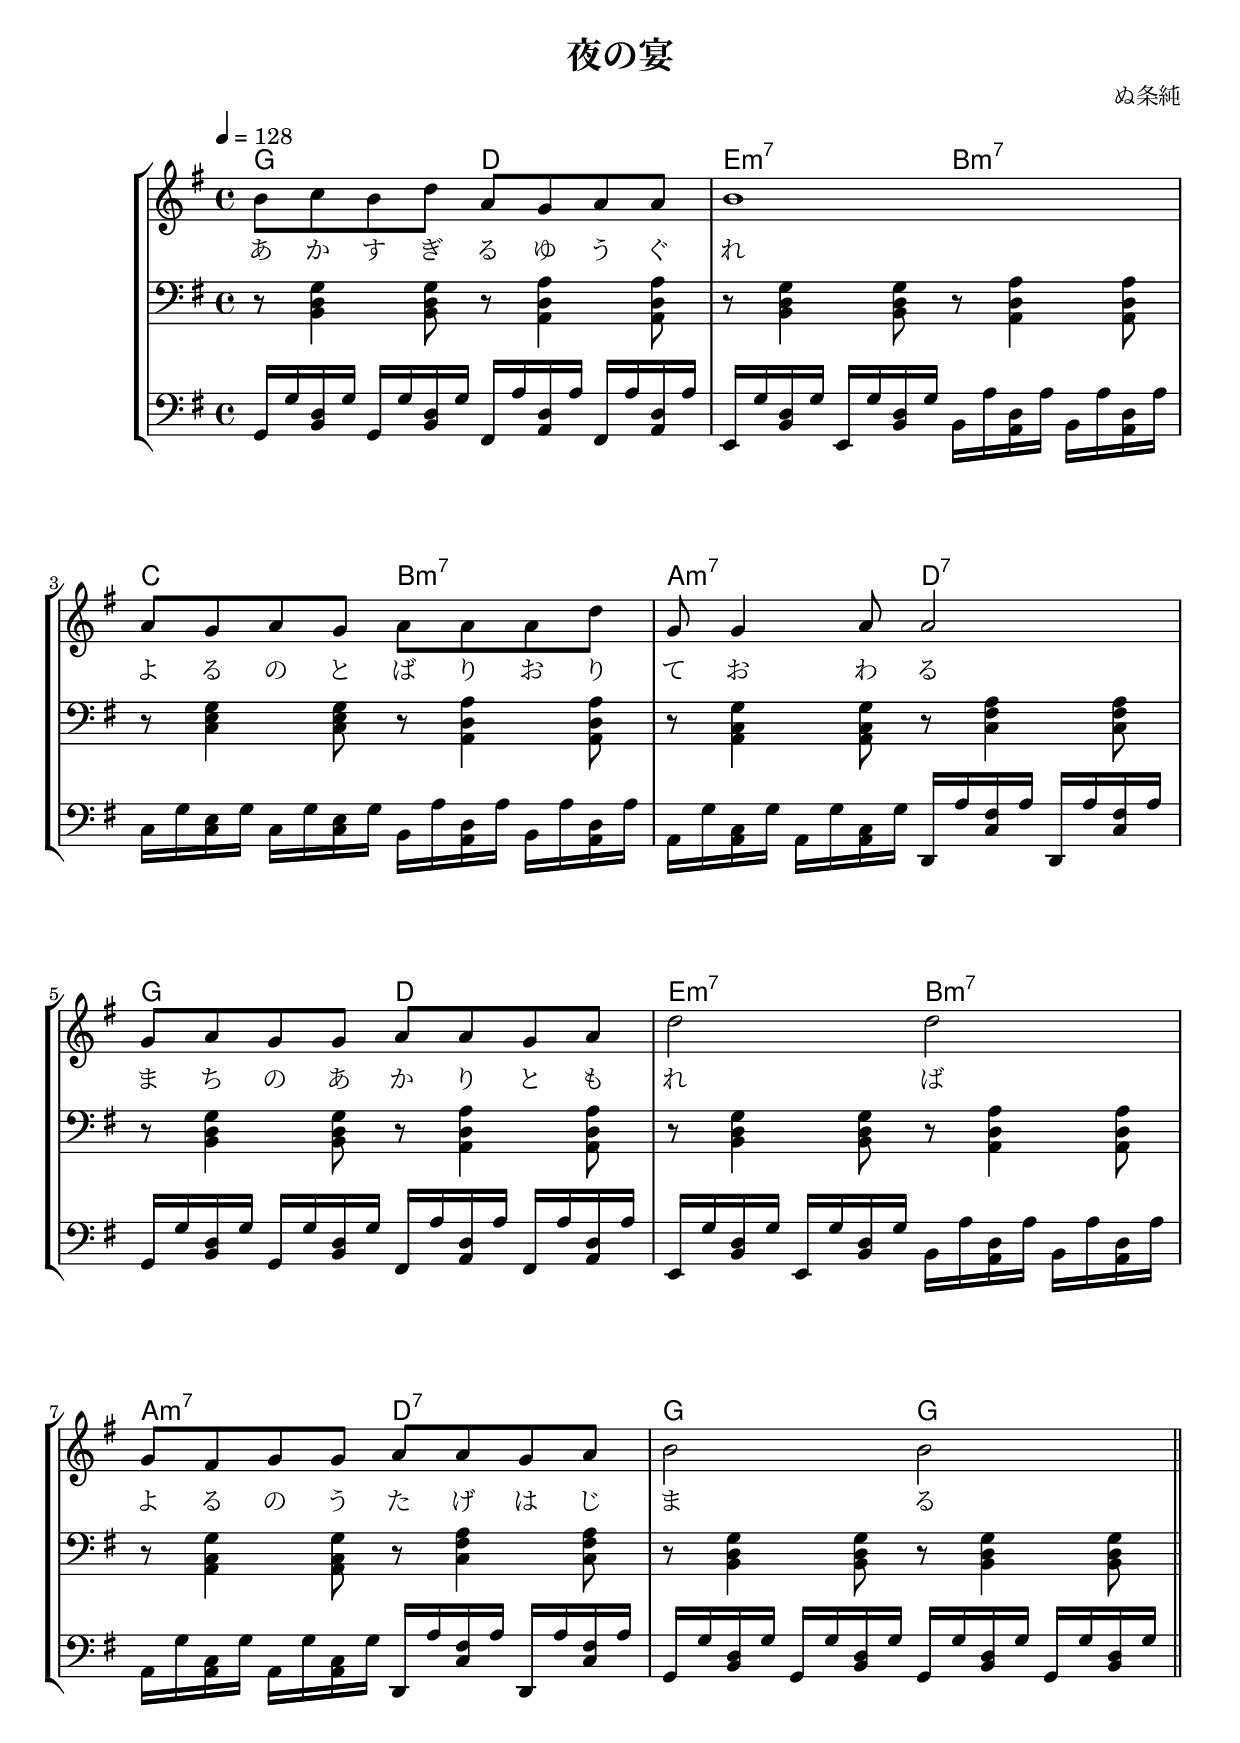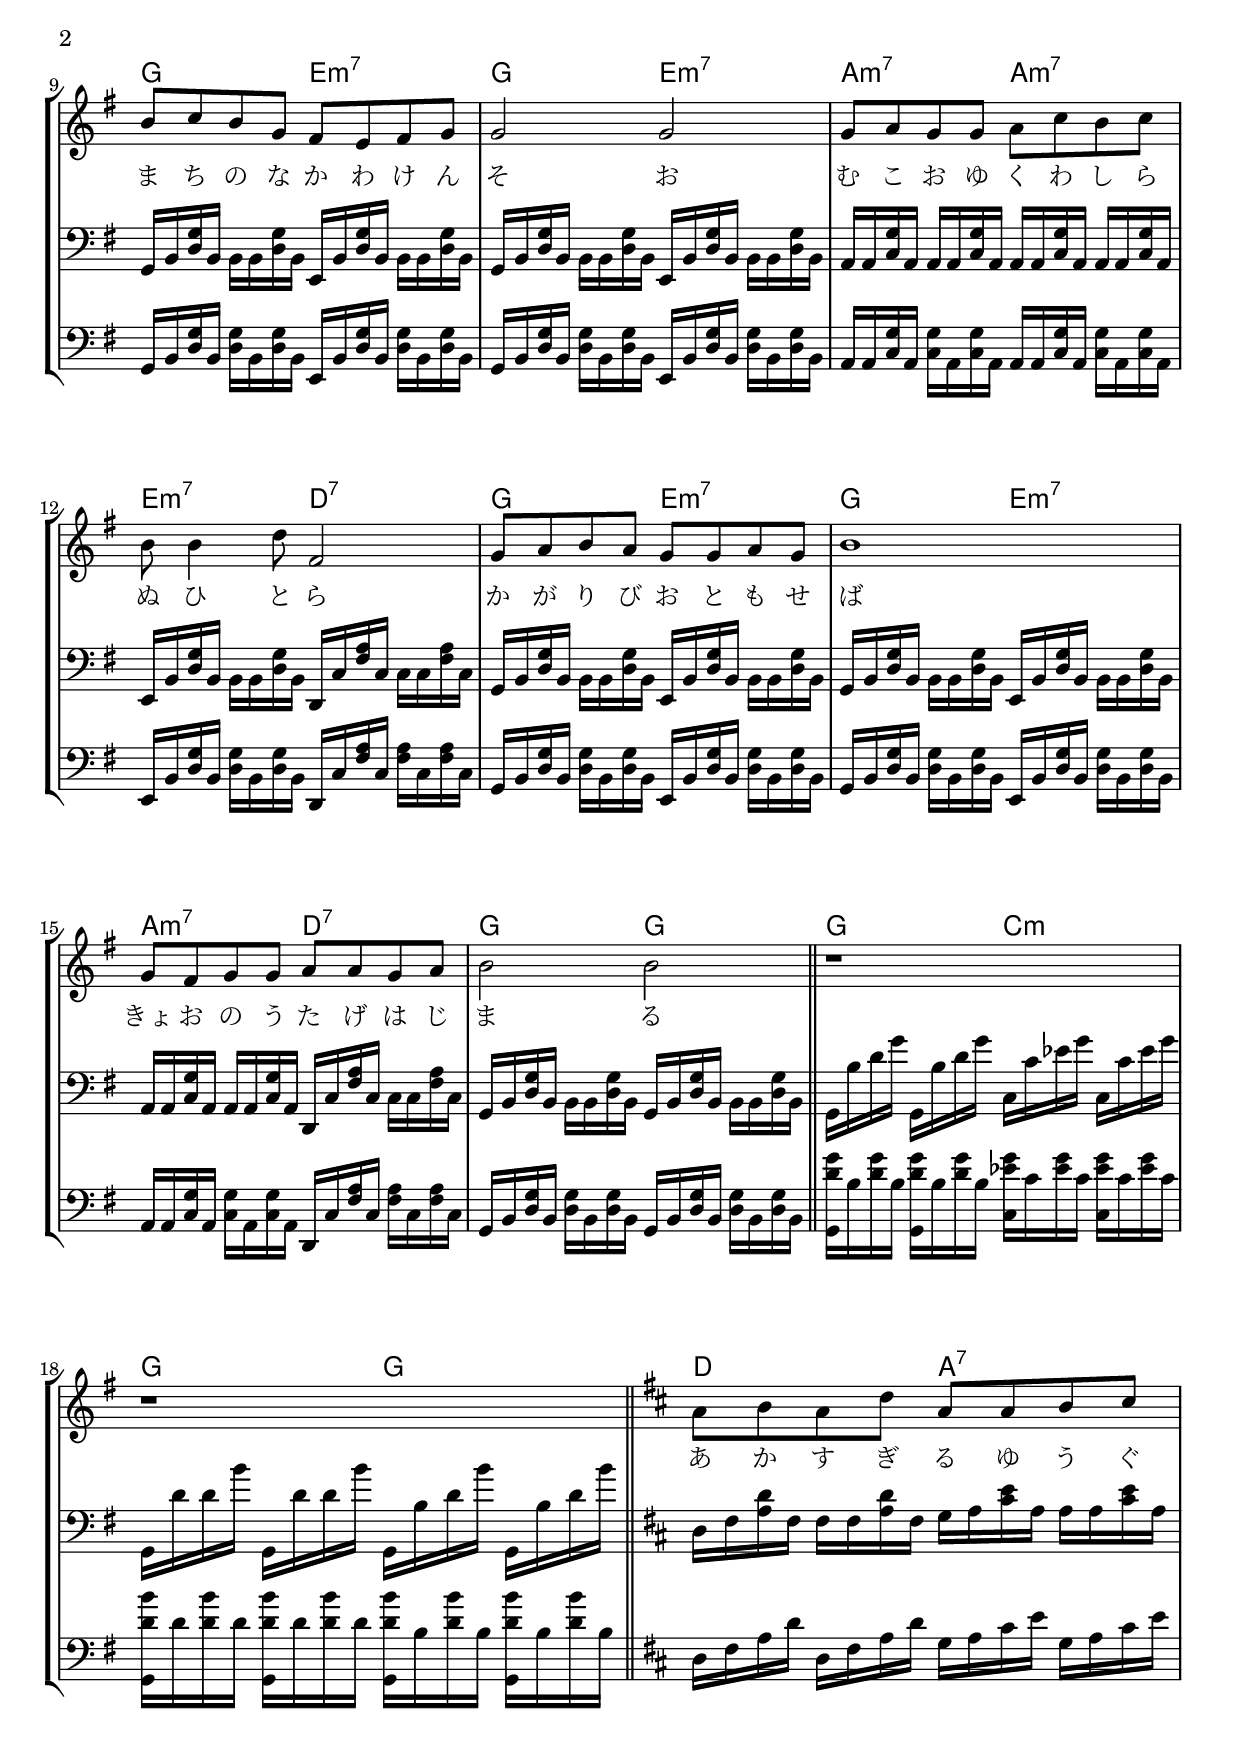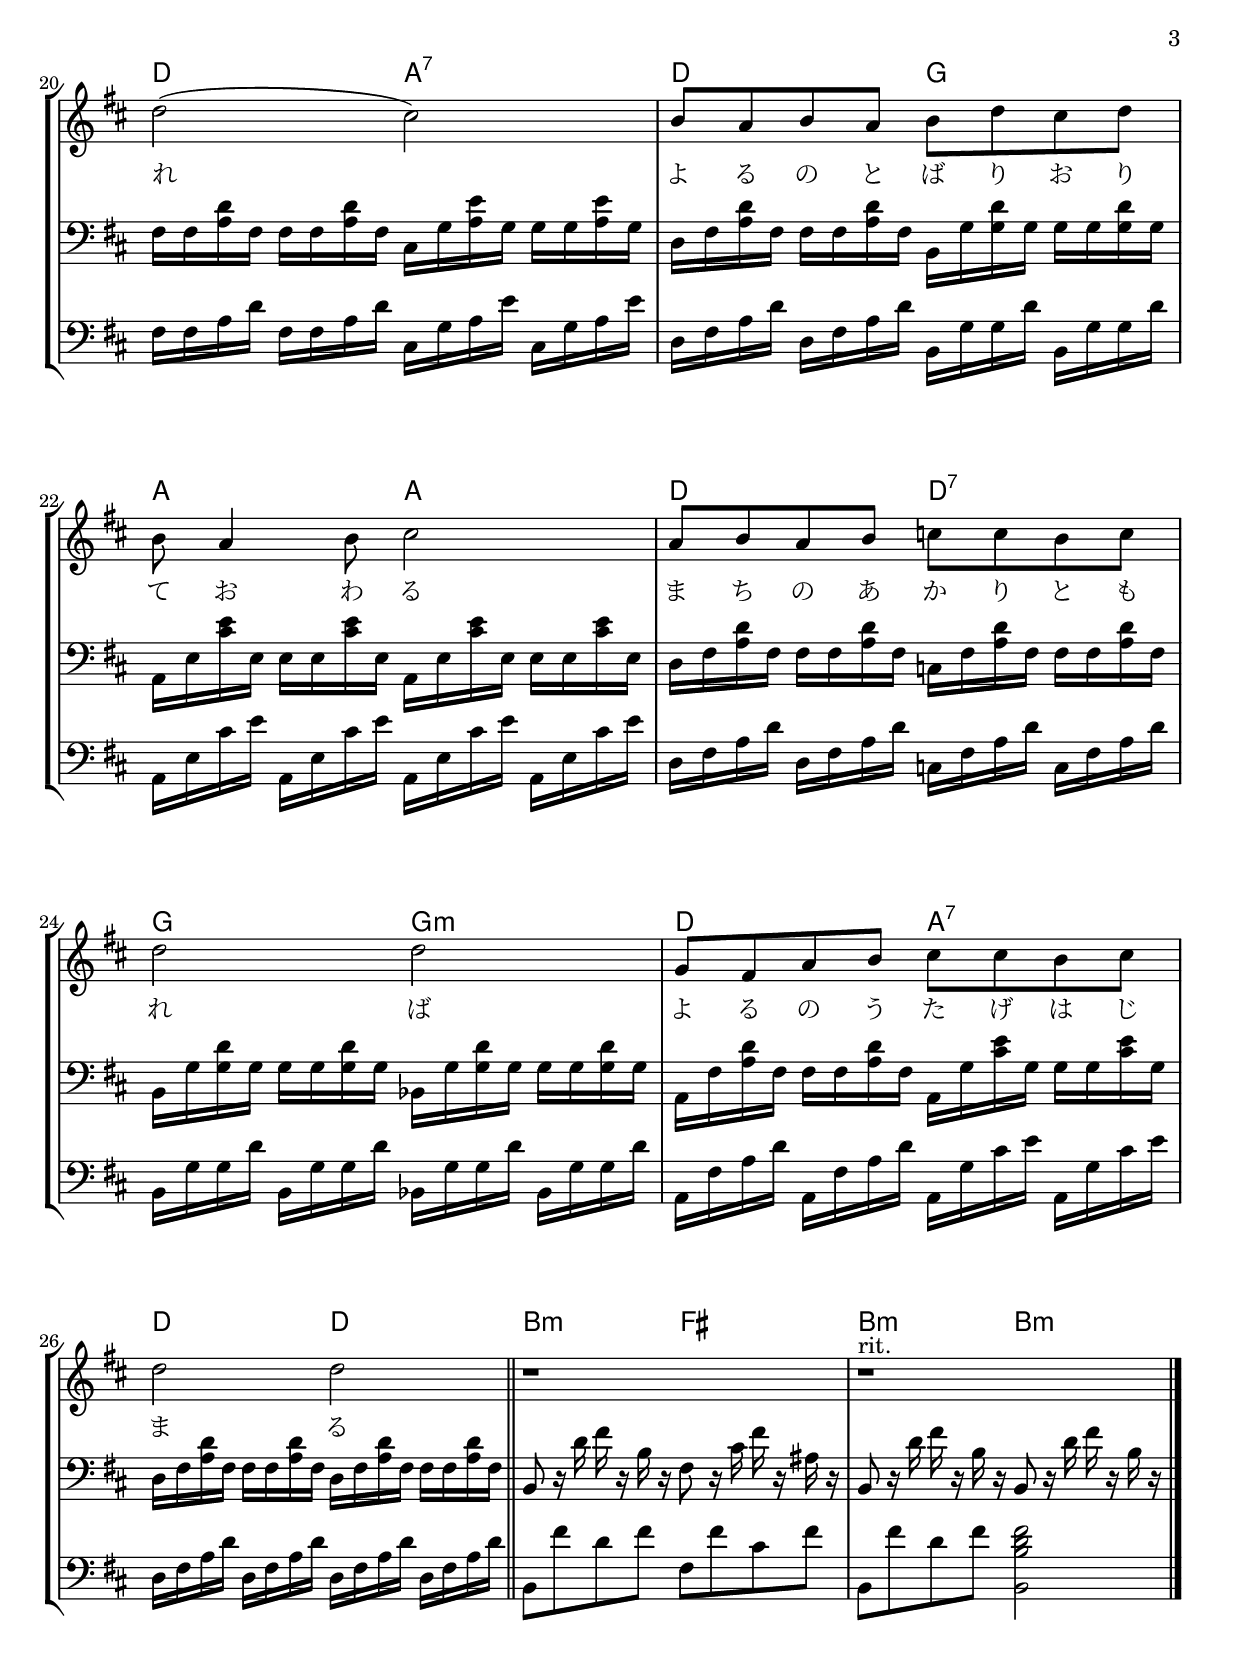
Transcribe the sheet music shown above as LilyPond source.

\version "2.12.1"

\header {
	title = \markup {夜の宴}
	composer = \markup \center-column {ぬ条純}
}

harmony = \chordmode {
	g2 d e:min7 b:min7 c b:min7 a:min7 d:7 g d e:min7 b:min7 a:min7 d:7 g g 

	g e:min7 g e:min7 a:min7 a:min7 e:min7 d:7 g e:min7 g e:min7 a:min7 d:7 g g 

	g c:m g g 

	d a:7 d a:7 d g a a d d:7 g g:m d a:7 d d 

	b:m fis b:m b:m 
}

melody = {
	\set Staff.midiInstrument = #"fss0.42"
		\key g \major
	\tempo 4 = 128
 b'8  c''8  b'8  d''8  a'8  g'8  a'8  a'8 
	b'1 
	a'8  g'8  a'8  g'8  a'8  a'8  a'8  d''8 
	g'8  g'4  a'8  a'2 
	g'8  a'8  g'8  g'8  a'8  a'8  g'8  a'8 
	d''2  d''2 
	g'8  fis'8  g'8  g'8  a'8  a'8  g'8  a'8 
	b'2  b'2
	\set Staff.midiInstrument = #"fss0.42"
	 b'8  c''8  b'8  g'8  fis'8  e'8  fis'8  g'8 
	g'2  g'2 
	g'8  a'8  g'8  g'8  a'8  c''8  b'8  c''8 
	b'8  b'4  d''8  fis'2 
	g'8  a'8  b'8  a'8  g'8  g'8  a'8  g'8 
	b'1 
	g'8  fis'8  g'8  g'8  a'8  a'8  g'8  a'8 
	b'2  b'2
	r1 | r1   
	\set Staff.midiInstrument = #"fss0.42"
		\key d \major
 a'8  b'8  a'8  d''8  a'8  a'8  b'8  cis''8 
	d''2  (cis''2) 
	b'8  a'8  b'8  a'8  b'8  d''8  cis''8  d''8 
	b'8  a'4  b'8  cis''2 
	a'8  b'8  a'8  b'8  c''8  c''8  b'8  c''8 
	d''2  d''2 
	g'8  fis'8  a'8  b'8  cis''8  cis''8  b'8  cis''8 
	d''2  d''2
	r1 | r1^"rit." \bar "|."
}

words = \lyricmode {
	あ  か  す  ぎ  る  ゆ  う  ぐ  れ  よ  る  の  と  ば  り  お  り  て  お  わ  る  ま  ち  の  あ  か  り  と  も  れ  ば  よ  る  の  う  た  げ  は  じ  ま  る  
	ま  ち  の  な  か  わ  け  ん  そ  お  む  こ  お  ゆ  く  わ  し  ら  ぬ  ひ  と  ら  か  が  り  び  お  と  も  せ  ば  きょ  お  の  う  た  げ  は  じ  ま  る  
	
	あ  か  す  ぎ  る  ゆ  う  ぐ  れ  よ  る  の  と  ば  り  お  り  て  お  わ  る  ま  ち  の  あ  か  り  と  も  れ  ば  よ  る  の  う  た  げ  は  じ  ま  る  
	
}

tempochange = {
	\tempo 4 = 128
	r1 | r1 | r1 | r1 | r1 | r1 | r1 | r1 \bar "||"
	\tempo 4 = 128
	r1 | r1 | r1 | r1 | r1 | r1 | r1 | r1 \bar "||"
	\tempo 4 = 128
	r1 | r1 \bar "||"
	\tempo 4 = 128
	r1 | r1 | r1 | r1 | r1 | r1 | r1 | r1 \bar "||"
	\tempo 4 = 128
	r1 | \tempo 4 = 96 r2 \tempo 4 = 85 r2 \bar "|."
}

mainacc = {
	\clef bass
	\set Staff.midiInstrument = #"Violin"
	\key g \major
	\tempo 4 = 128
	r8 <b, d g>4 <b, d g>8
	r8 <a, d a>4 <a, d a>8
	r8 <b, d g>4 <b, d g>8
	r8 <a, d a>4 <a, d a>8
	r8 <c e g>4 <c e g>8
	r8 <a, d a>4 <a, d a>8
	r8 <a, c g>4 <a, c g>8
	r8 <c fis a>4 <c fis a>8
	r8 <b, d g>4 <b, d g>8
	r8 <a, d a>4 <a, d a>8
	r8 <b, d g>4 <b, d g>8
	r8 <a, d a>4 <a, d a>8
	r8 <a, c g>4 <a, c g>8
	r8 <c fis a>4 <c fis a>8
	r8 <b, d g>4 <b, d g>8
	r8 <b, d g>4 <b, d g>8
	\bar "||"

	\set Staff.midiInstrument = #"Violin"
	g,16 b, <d g> b, b, b, <d g> b,
	e,16 b, <d g> b, b, b, <d g> b,
	g,16 b, <d g> b, b, b, <d g> b,
	e,16 b, <d g> b, b, b, <d g> b,
	a,16 a, <c g> a, a, a, <c g> a,
	a,16 a, <c g> a, a, a, <c g> a,
	e,16 b, <d g> b, b, b, <d g> b,
	d,16 c <fis a> c c c <fis a> c
	g,16 b, <d g> b, b, b, <d g> b,
	e,16 b, <d g> b, b, b, <d g> b,
	g,16 b, <d g> b, b, b, <d g> b,
	e,16 b, <d g> b, b, b, <d g> b,
	a,16 a, <c g> a, a, a, <c g> a,
	d,16 c <fis a> c c c <fis a> c
	g,16 b, <d g> b, b, b, <d g> b,
	g,16 b, <d g> b, b, b, <d g> b,
	\bar "||"

	\set Staff.midiInstrument = #"Violin"
	g,16 b d' g' g, b d' g'
	c16 c' es' g' c c' es' g'
	g,16 d' d' b' g, d' d' b'
	g,16 b d' b' g, b d' b'
	\bar "||"

	\set Staff.midiInstrument = #"Violin"
	\key d \major
	d16 fis <a d'> fis fis fis <a d'> fis
	g16 a <cis' e'> a a a <cis' e'> a
	fis16 fis <a d'> fis fis fis <a d'> fis
	cis16 g <a e'> g g g <a e'> g
	d16 fis <a d'> fis fis fis <a d'> fis
	b,16 g <g d'> g g g <g d'> g
	a,16 e <cis' e'> e e e <cis' e'> e
	a,16 e <cis' e'> e e e <cis' e'> e
	d16 fis <a d'> fis fis fis <a d'> fis
	c16 fis <a d'> fis fis fis <a d'> fis
	b,16 g <g d'> g g g <g d'> g
	bes,16 g <g d'> g g g <g d'> g
	a,16 fis <a d'> fis fis fis <a d'> fis
	a,16 g <cis' e'> g g g <cis' e'> g
	d16 fis <a d'> fis fis fis <a d'> fis
	d16 fis <a d'> fis fis fis <a d'> fis
	\bar "||"

	\set Staff.midiInstrument = #"Violin"
	b,8r16d'16fis'16r16b16r16
	fis8r16cis'16fis'16r16ais16r16
	b,8r16d'16fis'16r16b16r16
	b,8r16d'16fis'16r16b16r16
	\bar "|."
}

subacc = {
	\clef bass
	\set Staff.midiInstrument = #"Banjo"
	\key g \major
	\tempo 4 = 128
	g,16 g <b, d> g g, g <b, d> g
	fis,16 a <a, d> a fis, a <a, d> a
	e,16 g <b, d> g e, g <b, d> g
	b,16 a <a, d> a b, a <a, d> a
	c16 g <c e> g c g <c e> g
	b,16 a <a, d> a b, a <a, d> a
	a,16 g <a, c> g a, g <a, c> g
	d,16 a <c fis> a d, a <c fis> a
	g,16 g <b, d> g g, g <b, d> g
	fis,16 a <a, d> a fis, a <a, d> a
	e,16 g <b, d> g e, g <b, d> g
	b,16 a <a, d> a b, a <a, d> a
	a,16 g <a, c> g a, g <a, c> g
	d,16 a <c fis> a d, a <c fis> a
	g,16 g <b, d> g g, g <b, d> g
	g,16 g <b, d> g g, g <b, d> g
	\bar "||"

	\set Staff.midiInstrument = #"Banjo"
	g,16 b, <d g> b, <d g> b, <d g> b,
	e,16 b, <d g> b, <d g> b, <d g> b,
	g,16 b, <d g> b, <d g> b, <d g> b,
	e,16 b, <d g> b, <d g> b, <d g> b,
	a,16 a, <c g> a, <c g> a, <c g> a,
	a,16 a, <c g> a, <c g> a, <c g> a,
	e,16 b, <d g> b, <d g> b, <d g> b,
	d,16 c <fis a> c <fis a> c <fis a> c
	g,16 b, <d g> b, <d g> b, <d g> b,
	e,16 b, <d g> b, <d g> b, <d g> b,
	g,16 b, <d g> b, <d g> b, <d g> b,
	e,16 b, <d g> b, <d g> b, <d g> b,
	a,16 a, <c g> a, <c g> a, <c g> a,
	d,16 c <fis a> c <fis a> c <fis a> c
	g,16 b, <d g> b, <d g> b, <d g> b,
	g,16 b, <d g> b, <d g> b, <d g> b,
	\bar "||"

	\set Staff.midiInstrument = #"Banjo"
	<g, d' g'>16 b16 <d' g'>16 b16   <g, d' g'>16 b16 <d' g'>16 b16
	<c es' g'>16 c'16 <es' g'>16 c'16   <c es' g'>16 c'16 <es' g'>16 c'16
	<g, d' b'>16 d'16 <d' b'>16 d'16   <g, d' b'>16 d'16 <d' b'>16 d'16
	<g, d' b'>16 b16 <d' b'>16 b16   <g, d' b'>16 b16 <d' b'>16 b16
	\bar "||"

	\set Staff.midiInstrument = #"Banjo"
	\key d \major
	d16 fis a d' d fis a d'
	g16 a cis' e' g a cis' e'
	fis16 fis a d' fis fis a d'
	cis16 g a e' cis g a e'
	d16 fis a d' d fis a d'
	b,16 g g d' b, g g d'
	a,16 e cis' e' a, e cis' e'
	a,16 e cis' e' a, e cis' e'
	d16 fis a d' d fis a d'
	c16 fis a d' c fis a d'
	b,16 g g d' b, g g d'
	bes,16 g g d' bes, g g d'
	a,16 fis a d' a, fis a d'
	a,16 g cis' e' a, g cis' e'
	d16 fis a d' d fis a d'
	d16 fis a d' d fis a d'
	\bar "||"

	\set Staff.midiInstrument = #"Banjo"
	b,8 fis' d' fis'
	fis8 fis' cis' fis'
	b,8 fis' d' fis'
	<b, b d' fis'>2
	\bar "|."
}

percA = {
	\drummode {
	hh8 hh8 hh8 hh8 hh8 hh8 hh8 hh8  |hh8 hh8 hh8 hh8 hh4 hh8 hh8  |hh8 hh8 hh8 hh8 hh8 hh8 hh8 hh8  |hh8 hh8 hh8 hh2 r8  |hh8 hh8 hh8 hh8 hh8 hh8 hh8 hh8  |hh8 hh8 hh8 hh8 hh4 hh8 hh8  |hh8 hh8 hh8 hh8 hh8 hh8 hh8 hh8  |r8 hh2. r8  \bar "||"
	r8 hho8 hho8 hho8 hho8 hho8 hho8 hho8  |hho8 hho8 hho8 hho8 hho8 hho8 hho8 hho8  |r8 hho8 hho8 hho8 hho8 hho8 hho8 hho8  |hho8 hho8 hho8 hho8 hho2  |r8 hho8 hho8 hho8 hho8 hho8 hho8 hho8  |hho8 hho8 hho8 hho8 hho8 hho8 hho8 hho8  |r8 hho8 hho8 hho8 hho8 hho8 hho8 hho8  |hho8 hho8 hho2.  \bar "||"
	r8 hh4 hh4 hh4 hh8  |r8 hh4 hh4 hh8 hh16 hh16 hh16 hh16  \bar "||"
	r4 hh8. hh4 r16 hh4  |hh4 hh8 hh4. hh4  |hh4 hh8. hh4 r16 hh4  |hh4 hh8 hh4. hh4  |r4 hh8. hh4 r16 hh4  |hh4 hh8 hh4. hh4  |hh4 hh8. hh4 r16 hh4  |hh4 hh8 hh4. hh4  \bar "||"
	hh8 hh8 hh8 hh8 hh8 hh8 hh8 hh8  |r8 hh2. r8  \bar "|."
	}
}

percB = {
	\drummode {
	r4 sn8. sn8 sn8. sn8. sn16  |r4 sn8. sn8 sn8. sn4  |r4 sn8. sn8 sn8. sn8. sn16  |r8 sn8 sn4 sn8 sn16 sn8 sn8 sn16  |r4 sn8. sn8 sn8. sn8. sn16  |r4 sn8. sn8 sn8. sn4  |r4 sn8. sn8 sn8. sn8. sn16  |r4 sn2 sn4  \bar "||"
	r8 sn4 sn4 sn4 sn8  |r8 sn4 sn4 sn4 sn8  |r8 sn4 sn4 sn4 sn8  |r8 sn4 sn8 sn8 sn16 sn4 r16  |r8 sn4 sn4 sn4 sn8  |r8 sn4 sn4 sn4 sn8  |r8 sn4 sn4 sn4 sn8  |r8 sn8. sn16 sn8 sn16 sn16 sn16 sn8. sn8  \bar "||"
	r8 sn4 sn4 sn4 sn8  |r8 sn4 sn4 sn8 sn16 sn16 sn16 sn16  \bar "||"
	r8 hhp4 hhp4 hhp4 hhp8  |r8 hhp2 hhp4 hhp8  |r8 hhp4 hhp4 hhp4 hhp8  |r8 hhp2 hhp4 hhp8  |r8 hhp4 hhp4 hhp4 hhp8  |r8 hhp2 hhp4 hhp8  |r8 hhp4 hhp4 hhp4 hhp8  |r8 hhp2 hhp4.  \bar "||"
	r4 sn8. sn8 sn8. sn8. sn16  |r4 sn2 sn4  \bar "|."
	}
}

percC = {
	\drummode {
	bd8 bd4 bd2 bd8  |bd8 bd2 bd4.  |bd8 bd4 bd2 bd8  |bd4 r16 bd8. bd2  |bd8 bd4 bd2 bd8  |bd8 bd2 bd4.  |bd8 bd4 bd2 bd8  |bd8 bd4. bd4. bd8  \bar "||"
	bd4 bd4 bd8. bd8 bd8.  |bd4 bd4 bd8. bd8 bd8.  |bd4 bd4 bd8. bd8 bd8.  |bd4 bd4 r16 bd4. r16  |bd4 bd4 bd8. bd8 bd8.  |bd4 bd4 bd8. bd8 bd8.  |bd4 bd4 bd8. bd8 bd8.  |bd8 bd8 bd8. bd8. bd8 bd8 bd8  \bar "||"
	bd16 bd4. r16 bd16 bd8. bd4  |r1  \bar "||"
	r4 sn2 sn8. sn16  |r4 sn2 sn8. sn16  |r4 sn2 sn8. sn16  |r4 sn2 sn8. sn16  |r4 sn2 sn8. sn16  |r4 sn2 sn8. sn16  |r4 sn2 sn8. sn16  |r4 sn2 sn8 sn16 sn16  \bar "||"
	bd8 bd4 bd2 bd8  |bd8 bd4. bd4. bd8  \bar "|."
	}
}

percD = {
	\drummode {
	r1  |r2 r8 hho4.  |r1  |r4. r16 hho2 r16  |r1  |r2 r8 hho4.  |r1  |r4. r16 hho2 r16  \bar "||"
	cymc1  |r1  |cymc1  |r1  |cymc1  |r1  |cymc1  |r1  \bar "||"
	r2 r16 cymc16 cymc4.  |r4 cymc16 cymc2 cymc8.  \bar "||"
	bd4. r16 bd8. bd4 bd8  |bd8 bd4 r16 bd8. bd4 bd8  |bd4. r16 bd8. bd4 bd8  |bd8 bd4 r16 bd8. bd4 bd8  |bd4. r16 bd8. bd4 bd8  |bd8 bd4 r16 bd8. bd4 bd8  |bd4. r16 bd8. bd4 bd8  |bd8 bd4 r16 bd8. bd4 bd8  \bar "||"
	r1  |r2 r8 hho4.  \bar "|."
	}
}

percE = {
	\drummode {
	r1 |r1 |r1 |r1 |r1 |r1 |r1 |cymc1  \bar "||"
	r1 |r1 |r1 |r2. tommh16 tommh8.  |r1 |r1 |r1 |r2. tommh16 tommh8.  \bar "||"
	r1  |tomfh16 tomfh2. r8.  \bar "||"
	r1  |r4. r16 hho2 r16  |r1  |r4. r16 hho2 r16  |r1  |r4. r16 hho2 r16  |r1  |r4. r16 hho2 r16  \bar "||"
	r1 |cymc1  \bar "|."
	}
}

percF = {
	\drummode {
	r1 |r1 |r1 |r1 |r1 |r1 |r1 |r4 r16 tommh16 tommh4. tommh4  \bar "||"
	r1 |r1 |r1 |r2. r8 tomfh16 tomfh16  |r1 |r1 |r1 |r2. r8 tomfh8  \bar "||"
	r2 r8 rb4 rb8  |r1  \bar "||"
	cymc1  |r1 |r1 |r1 |cymc1  |r1 |r1 |r1 \bar "||"
	r1 |r4 r16 tommh16 tommh4. tommh4  \bar "|."
	}
}

percG = {
	\drummode {
	r1 |r1 |r1 |r1 |r1 |r1 |r1 |r4. r16 tomml4. tomml8.  \bar "||"
	r1 |r1 |r1 |r1 |r1 |r1 |r1 |r2. tomml16 tomml8.  \bar "||"
	r4. hc16 hc2 r16  |r4 r16 hc8. hc16 hc4. r16  \bar "||"
	r1 | r1 | r1 | r1 | r1 | r1 | r1 | r1 \bar "||"
	r1 |r4. r16 tomml4. tomml8.  \bar "|."
	}
}

percH = {
	\drummode {
	r1 |r1 |r1 |r1 |r1 |r1 |r1 |r2 r16 toml8 toml4 r16  \bar "||"
	r1 | r1 | r1 | r1 | r1 | r1 | r1 | r1 \bar "||"
	r8. cymr16 cymr2 r16 cymr8.  |r16 cymr4 r16 cymr4 r16 cymr8 cymr8.  \bar "||"
	r1 | r1 | r1 | r1 | r1 | r1 | r1 | r1 \bar "||"
	r1 |r2 r16 toml8 toml4 r16  \bar "|."
	}
}

percI = {
	\drummode {
	r1 |r1 |r1 |r1 |r1 |r1 |r1 |r2 r8 tomfh4 tomfh8  \bar "||"
	r1 | r1 | r1 | r1 | r1 | r1 | r1 | r1 \bar "||"
	r1 | r1 \bar "||"
	r1 | r1 | r1 | r1 | r1 | r1 | r1 | r1 \bar "||"
	r1 |r2 r8 tomfh4 tomfh8  \bar "|."
	}
}

\score {
	<<
		\new StaffGroup <<
			\new ChordNames {\harmony}
			\new Voice = "melody" {\melody}
			\new Lyrics \lyricsto "melody" \words
			\new Staff = "mainacc" {\mainacc}
			\new Staff = "subacc" {\subacc}
		>>
	>>
	\layout { }
}
